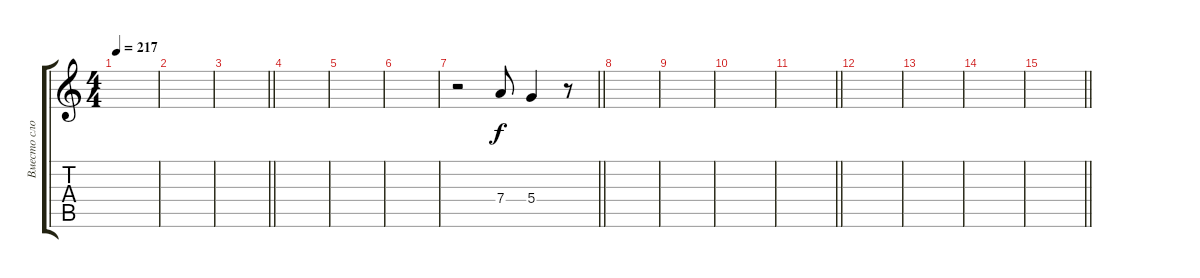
\track ("Вместо слов" "Вместо сло") {instrument acousticguitarsteel}
\staff {score tabs}
\tuning (E4 B3 G3 D3 A2 E2) {hide}
\ts (4 4)
\tempo 217
\clef g2
\ks c
|
|
\barLineRight lightlight
|
|
|
|
\barLineRight lightlight
r.2 7.4.8 5.4.4 r.8 |
|
|
|
\barLineRight lightlight
|
|
|
|
\barLineRight lightlight
